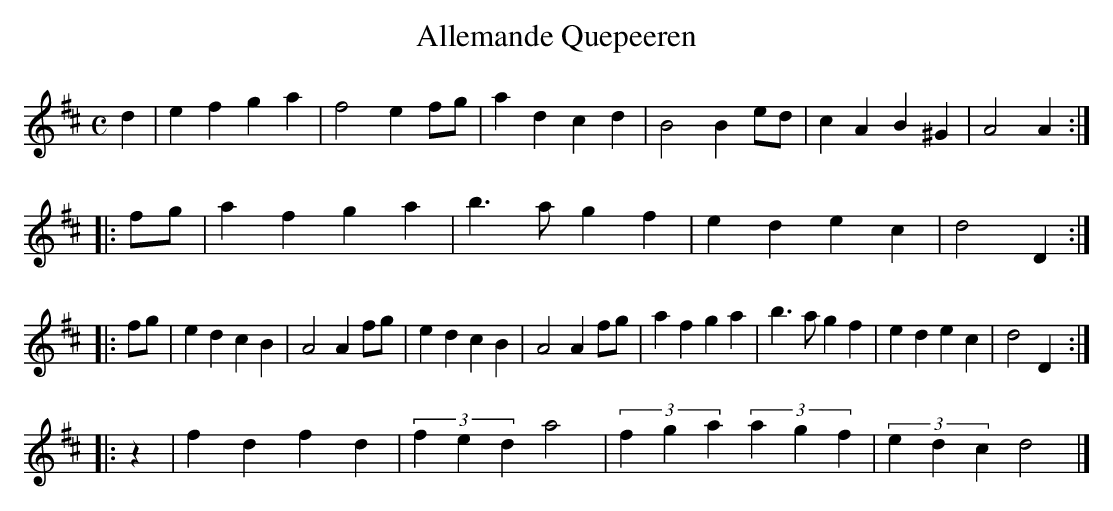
X:1
T:Allemande Quepeeren
M:C
K:Dmaj
d2|e2f2g2a2|f4e2fg|a2d2c2d2|B4B2ed|c2A2B2^G2|A4A2:|
|:fg|a2f2g2a2|b3ag2f2|e2d2e2c2|d4D2:|
|:fg|e2d2c2B2|A4A2fg|e2d2c2B2|A4A2fg|a2f2g2a2|b3ag2f2|e2d2e2c2|d4D2:|
|:z2|f2d2f2d2|(3f2e2d2a4|(3f2g2a2(3a2g2f2|(3e2d2c2d4|]
